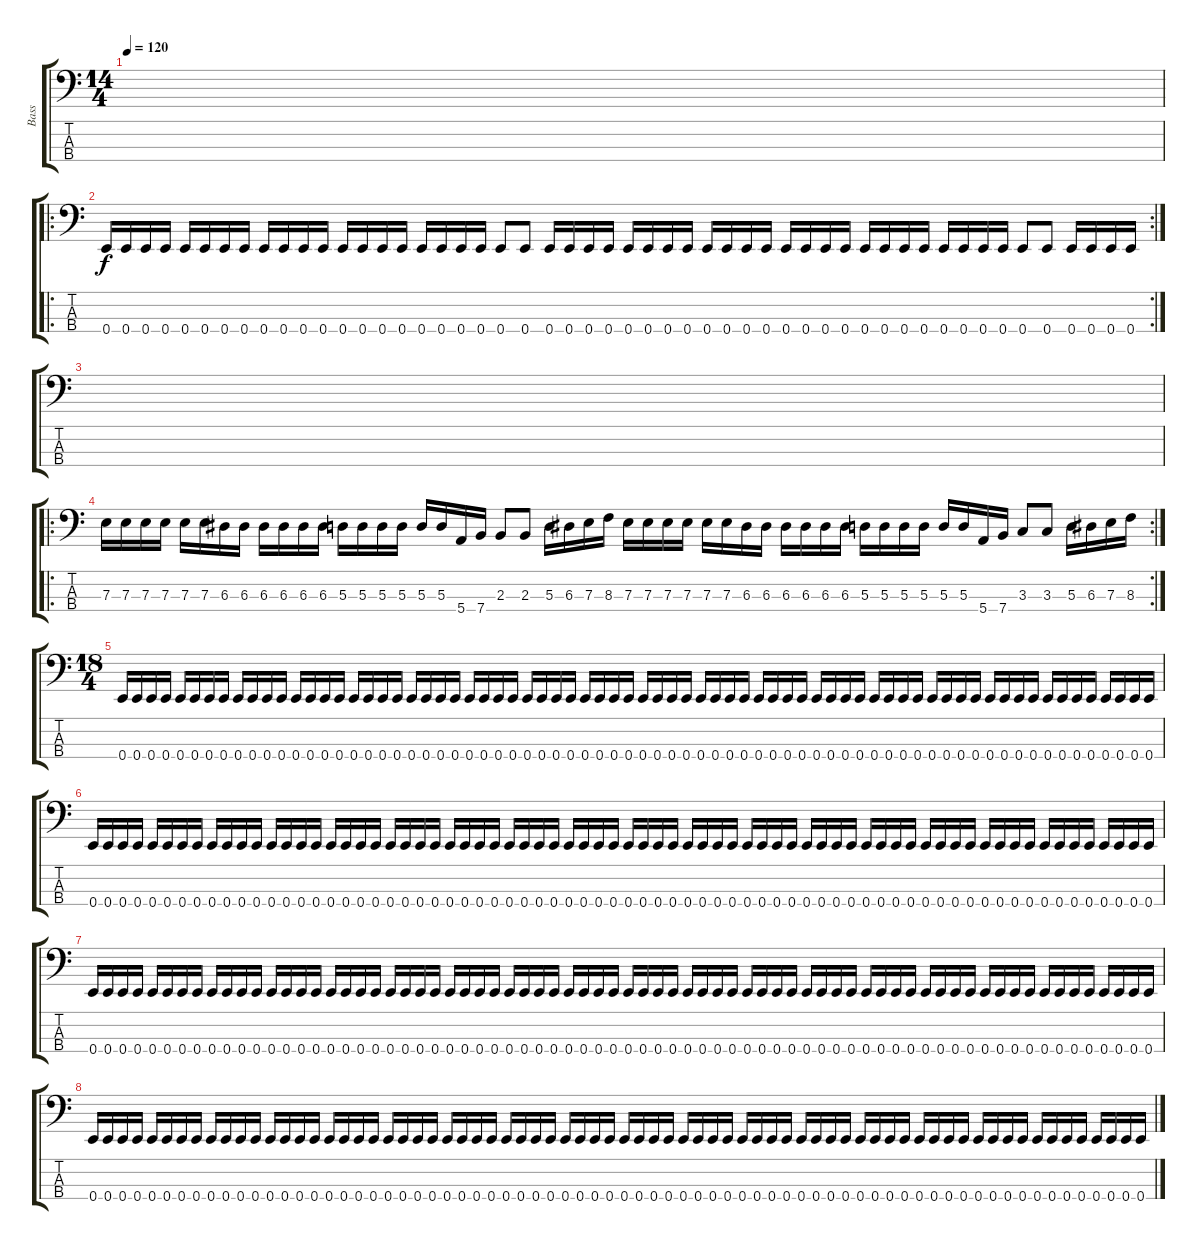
\track ("Bass" "Bass") {instrument electricbasspick}
\staff {score tabs}
\tuning (G2 D2 A1 E1) {hide}
\ts (14 4)
\tempo 120
\clef f4
\ks c
|
\ro
\rc 2
0.4.16 0.4.16 0.4.16 0.4.16 0.4.16 0.4.16 0.4.16 0.4.16 0.4.16 0.4.16 0.4.16 0.4.16 0.4.16 0.4.16 0.4.16 0.4.16 0.4.16 0.4.16 0.4.16 0.4.16 0.4.8 0.4.8 0.4.16 0.4.16 0.4.16 0.4.16 0.4.16 0.4.16 0.4.16 0.4.16 0.4.16 0.4.16 0.4.16 0.4.16 0.4.16 0.4.16 0.4.16 0.4.16 0.4.16 0.4.16 0.4.16 0.4.16 0.4.16 0.4.16 0.4.16 0.4.16 0.4.8 0.4.8 0.4.16 0.4.16 0.4.16 0.4.16 |
|
\ro
\rc 2
7.3.16 7.3.16 7.3.16 7.3.16 7.3.16 7.3.16 6.3.16 6.3.16 6.3.16 6.3.16 6.3.16 6.3.16 5.3.16 5.3.16 5.3.16 5.3.16 5.3.16 5.3.16 5.4.16 7.4.16 2.3.8 2.3.8 5.3.16 6.3.16 7.3.16 8.3.16 7.3.16 7.3.16 7.3.16 7.3.16 7.3.16 7.3.16 6.3.16 6.3.16 6.3.16 6.3.16 6.3.16 6.3.16 5.3.16 5.3.16 5.3.16 5.3.16 5.3.16 5.3.16 5.4.16 7.4.16 3.3.8 3.3.8 5.3.16 6.3.16 7.3.16 8.3.16 |
\ts (18 4)
0.4.16 0.4.16 0.4.16 0.4.16 0.4.16 0.4.16 0.4.16 0.4.16 0.4.16 0.4.16 0.4.16 0.4.16 0.4.16 0.4.16 0.4.16 0.4.16 0.4.16 0.4.16 0.4.16 0.4.16 0.4.16 0.4.16 0.4.16 0.4.16 0.4.16 0.4.16 0.4.16 0.4.16 0.4.16 0.4.16 0.4.16 0.4.16 0.4.16 0.4.16 0.4.16 0.4.16 0.4.16 0.4.16 0.4.16 0.4.16 0.4.16 0.4.16 0.4.16 0.4.16 0.4.16 0.4.16 0.4.16 0.4.16 0.4.16 0.4.16 0.4.16 0.4.16 0.4.16 0.4.16 0.4.16 0.4.16 0.4.16 0.4.16 0.4.16 0.4.16 0.4.16 0.4.16 0.4.16 0.4.16 0.4.16 0.4.16 0.4.16 0.4.16 0.4.16 0.4.16 0.4.16 0.4.16 |
0.4.16 0.4.16 0.4.16 0.4.16 0.4.16 0.4.16 0.4.16 0.4.16 0.4.16 0.4.16 0.4.16 0.4.16 0.4.16 0.4.16 0.4.16 0.4.16 0.4.16 0.4.16 0.4.16 0.4.16 0.4.16 0.4.16 0.4.16 0.4.16 0.4.16 0.4.16 0.4.16 0.4.16 0.4.16 0.4.16 0.4.16 0.4.16 0.4.16 0.4.16 0.4.16 0.4.16 0.4.16 0.4.16 0.4.16 0.4.16 0.4.16 0.4.16 0.4.16 0.4.16 0.4.16 0.4.16 0.4.16 0.4.16 0.4.16 0.4.16 0.4.16 0.4.16 0.4.16 0.4.16 0.4.16 0.4.16 0.4.16 0.4.16 0.4.16 0.4.16 0.4.16 0.4.16 0.4.16 0.4.16 0.4.16 0.4.16 0.4.16 0.4.16 0.4.16 0.4.16 0.4.16 0.4.16 |
0.4.16 0.4.16 0.4.16 0.4.16 0.4.16 0.4.16 0.4.16 0.4.16 0.4.16 0.4.16 0.4.16 0.4.16 0.4.16 0.4.16 0.4.16 0.4.16 0.4.16 0.4.16 0.4.16 0.4.16 0.4.16 0.4.16 0.4.16 0.4.16 0.4.16 0.4.16 0.4.16 0.4.16 0.4.16 0.4.16 0.4.16 0.4.16 0.4.16 0.4.16 0.4.16 0.4.16 0.4.16 0.4.16 0.4.16 0.4.16 0.4.16 0.4.16 0.4.16 0.4.16 0.4.16 0.4.16 0.4.16 0.4.16 0.4.16 0.4.16 0.4.16 0.4.16 0.4.16 0.4.16 0.4.16 0.4.16 0.4.16 0.4.16 0.4.16 0.4.16 0.4.16 0.4.16 0.4.16 0.4.16 0.4.16 0.4.16 0.4.16 0.4.16 0.4.16 0.4.16 0.4.16 0.4.16 |
0.4.16 0.4.16 0.4.16 0.4.16 0.4.16 0.4.16 0.4.16 0.4.16 0.4.16 0.4.16 0.4.16 0.4.16 0.4.16 0.4.16 0.4.16 0.4.16 0.4.16 0.4.16 0.4.16 0.4.16 0.4.16 0.4.16 0.4.16 0.4.16 0.4.16 0.4.16 0.4.16 0.4.16 0.4.16 0.4.16 0.4.16 0.4.16 0.4.16 0.4.16 0.4.16 0.4.16 0.4.16 0.4.16 0.4.16 0.4.16 0.4.16 0.4.16 0.4.16 0.4.16 0.4.16 0.4.16 0.4.16 0.4.16 0.4.16 0.4.16 0.4.16 0.4.16 0.4.16 0.4.16 0.4.16 0.4.16 0.4.16 0.4.16 0.4.16 0.4.16 0.4.16 0.4.16 0.4.16 0.4.16 0.4.16 0.4.16 0.4.16 0.4.16 0.4.16 0.4.16 0.4.16 0.4.16
